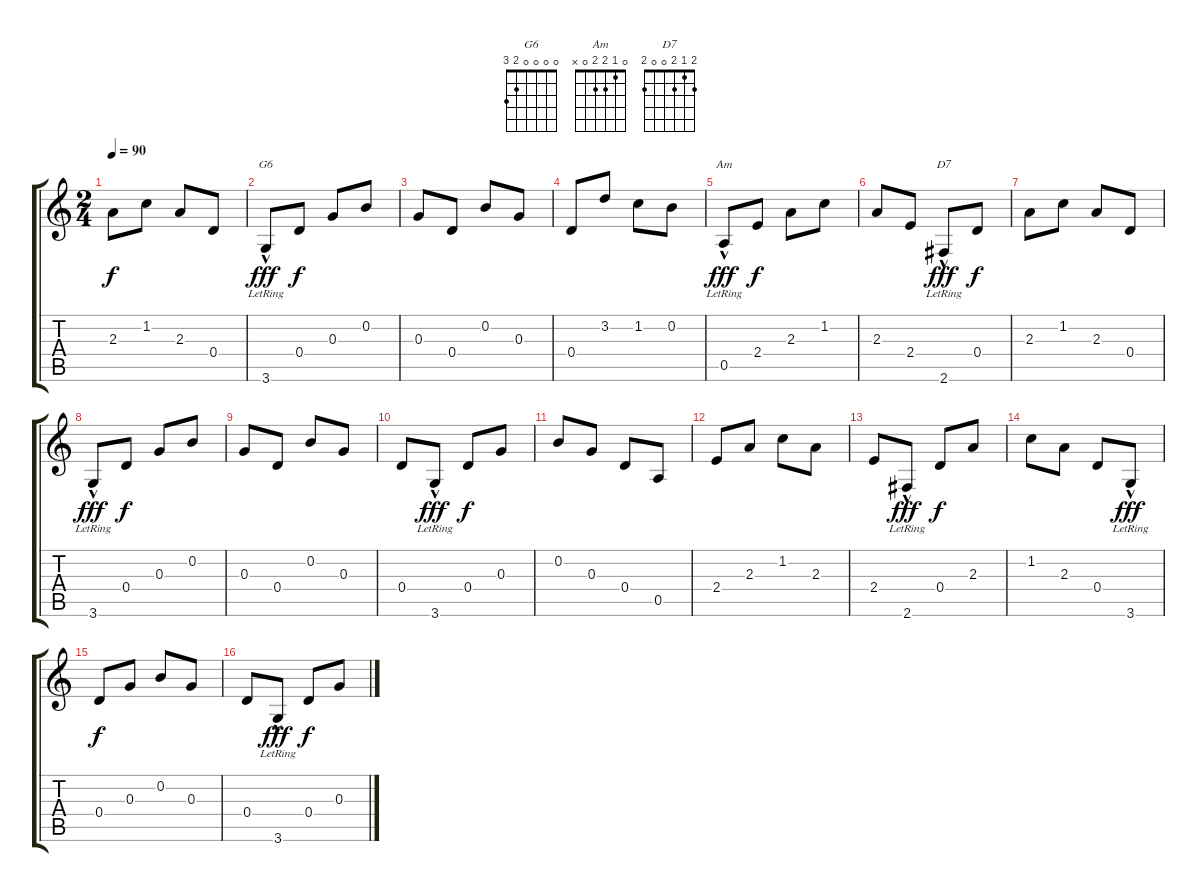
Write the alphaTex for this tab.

\track "" {instrument acousticguitarsteel}
\staff {score tabs}
\tuning (E4 B3 G3 D3 A2 E2) {hide}
\chord ("G6" 0 0 0 0 2 3)
\chord ("Am" 0 1 2 2 0 x)
\chord ("D7" 2 1 2 0 0 2)
\ts (2 4)
\tempo 90
\clef g2
\ks c
2.3.8{dy f} 1.2.8 2.3.8 0.4.8 |
3.6{hac lr}.8{ch "G6" dy fff} 0.4.8{dy f} 0.3.8 0.2.8 |
0.3.8 0.4.8 0.2.8 0.3.8 |
0.4.8 3.2.8 1.2.8 0.2.8 |
0.5{hac lr}.8{ch "Am" dy fff} 2.4.8{dy f} 2.3.8 1.2.8 |
2.3.8 2.4.8 2.6{hac lr}.8{ch "D7" dy fff} 0.4.8{dy f} |
2.3.8 1.2.8 2.3.8 0.4.8 |
3.6{hac lr}.8{dy fff} 0.4.8{dy f} 0.3.8 0.2.8 |
0.3.8 0.4.8 0.2.8 0.3.8 |
0.4.8 3.6{hac lr}.8{dy fff} 0.4.8{dy f} 0.3.8 |
0.2.8 0.3.8 0.4.8 0.5.8 |
2.4.8 2.3.8 1.2.8 2.3.8 |
2.4.8 2.6{hac lr}.8{dy fff} 0.4.8{dy f} 2.3.8 |
1.2.8 2.3.8 0.4.8 3.6{hac lr}.8{dy fff} |
0.4.8{dy f} 0.3.8 0.2.8 0.3.8 |
0.4.8 3.6{hac lr}.8{dy fff} 0.4.8{dy f} 0.3.8
